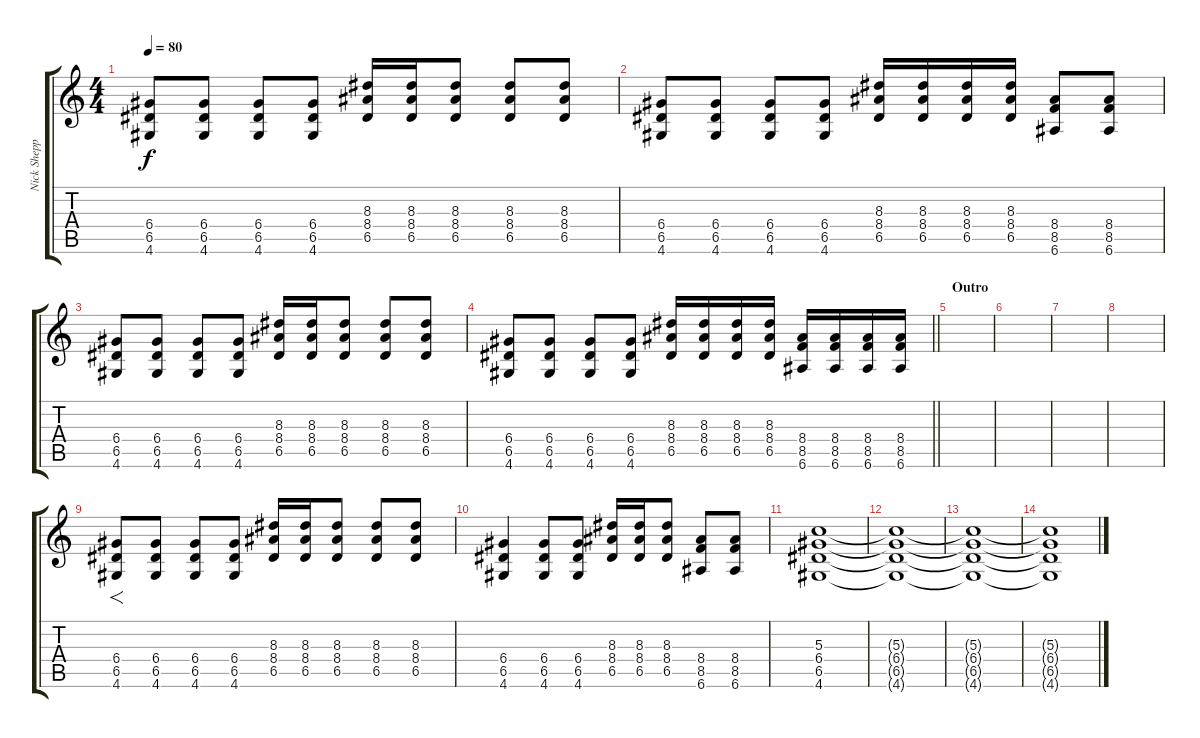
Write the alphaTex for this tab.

\track ("Nick Sheppard - Guitar" "Nick Shepp") {instrument distortionguitar}
\staff {score tabs}
\tuning (E4 B3 G3 D3 A2 E2) {hide}
\ts (4 4)
\tempo 80
\clef g2
\ks c
(6.4 6.5 4.6).8{dy f} (6.4 6.5 4.6).8 (6.4 6.5 4.6).8 (6.4 6.5 4.6).8 (8.3 8.4 6.5).16 (8.3 8.4 6.5).16 (8.3 8.4 6.5).8 (8.3 8.4 6.5).8 (8.3 8.4 6.5).8 |
(6.4 6.5 4.6).8 (6.4 6.5 4.6).8 (6.4 6.5 4.6).8 (6.4 6.5 4.6).8 (8.3 8.4 6.5).16 (8.3 8.4 6.5).16 (8.3 8.4 6.5).16 (8.3 8.4 6.5).16 (8.4 8.5 6.6).8 (8.4 8.5 6.6).8 |
(6.4 6.5 4.6).8 (6.4 6.5 4.6).8 (6.4 6.5 4.6).8 (6.4 6.5 4.6).8 (8.3 8.4 6.5).16 (8.3 8.4 6.5).16 (8.3 8.4 6.5).8 (8.3 8.4 6.5).8 (8.3 8.4 6.5).8 |
\barLineRight lightlight
(6.4 6.5 4.6).8 (6.4 6.5 4.6).8 (6.4 6.5 4.6).8 (6.4 6.5 4.6).8 (8.3 8.4 6.5).16 (8.3 8.4 6.5).16 (8.3 8.4 6.5).16 (8.3 8.4 6.5).16 (8.4 8.5 6.6).16 (8.4 8.5 6.6).16 (8.4 8.5 6.6).16 (8.4 8.5 6.6).16 |
\section ("" "Outro")
|
|
|
|
(6.4 6.5 4.6).8{f} (6.4 6.5 4.6).8 (6.4 6.5 4.6).8 (6.4 6.5 4.6).8 (8.3 8.4 6.5).16 (8.3 8.4 6.5).16 (8.3 8.4 6.5).8 (8.3 8.4 6.5).8 (8.3 8.4 6.5).8 |
(6.4 6.5 4.6).4 (6.4 6.5 4.6).8 (6.4 6.5 4.6).8 (8.3 8.4 6.5).16 (8.3 8.4 6.5).16 (8.3 8.4 6.5).8 (8.4 8.5 6.6).8 (8.4 8.5 6.6).8 |
(5.3 6.4 6.5 4.6).1 |
(5.3{t} 6.4{t} 6.5{t} 4.6{t}).1 |
(5.3{t} 6.4{t} 6.5{t} 4.6{t}).1 |
(5.3{t} 6.4{t} 6.5{t} 4.6{t}).1
